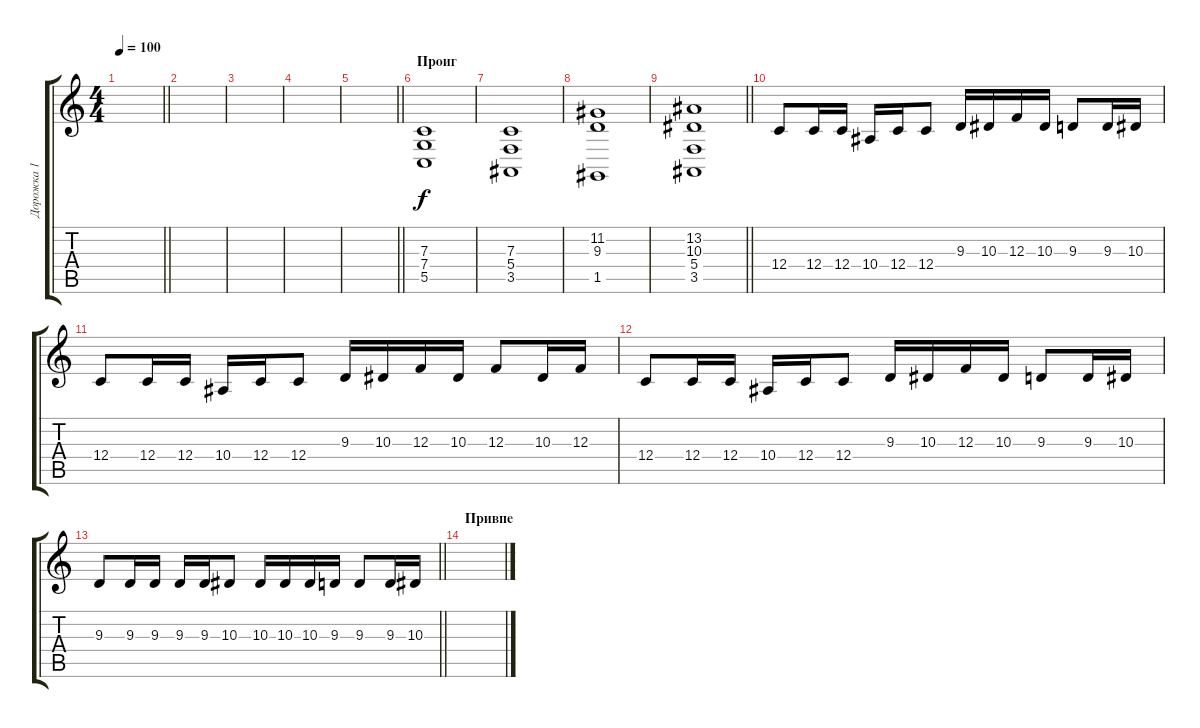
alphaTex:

\track ("Дорожка 1" "Дорожка 1") {instrument cello}
\staff {score tabs}
\tuning (D4 A3 F3 C3 G2 C2) {hide}
\ts (4 4)
\tempo 100
\clef g2
\barLineRight lightlight
\ks c
|
|
|
|
\barLineRight lightlight
|
\section ("" "Проиг")
(7.3 7.4 5.5).1{instrument stringensemble1} |
(7.3 5.4 3.5).1 |
(11.2 9.3 1.5).1 |
\barLineRight lightlight
(13.2 10.3 5.4 3.5).1 |
12.4.8{instrument cello} 12.4.16 12.4.16 10.4.16 12.4.16 12.4.8 9.3.16 10.3.16 12.3.16 10.3.16 9.3.8 9.3.16 10.3.16 |
12.4.8 12.4.16 12.4.16 10.4.16 12.4.16 12.4.8 9.3.16 10.3.16 12.3.16 10.3.16 12.3.8 10.3.16 12.3.16 |
12.4.8 12.4.16 12.4.16 10.4.16 12.4.16 12.4.8 9.3.16 10.3.16 12.3.16 10.3.16 9.3.8 9.3.16 10.3.16 |
\barLineRight lightlight
9.3.8 9.3.16 9.3.16 9.3.16 9.3.16 10.3.8 10.3.16 10.3.16 10.3.16 9.3.16 9.3.8 9.3.16 10.3.16 |
\section ("" "Привпе")
